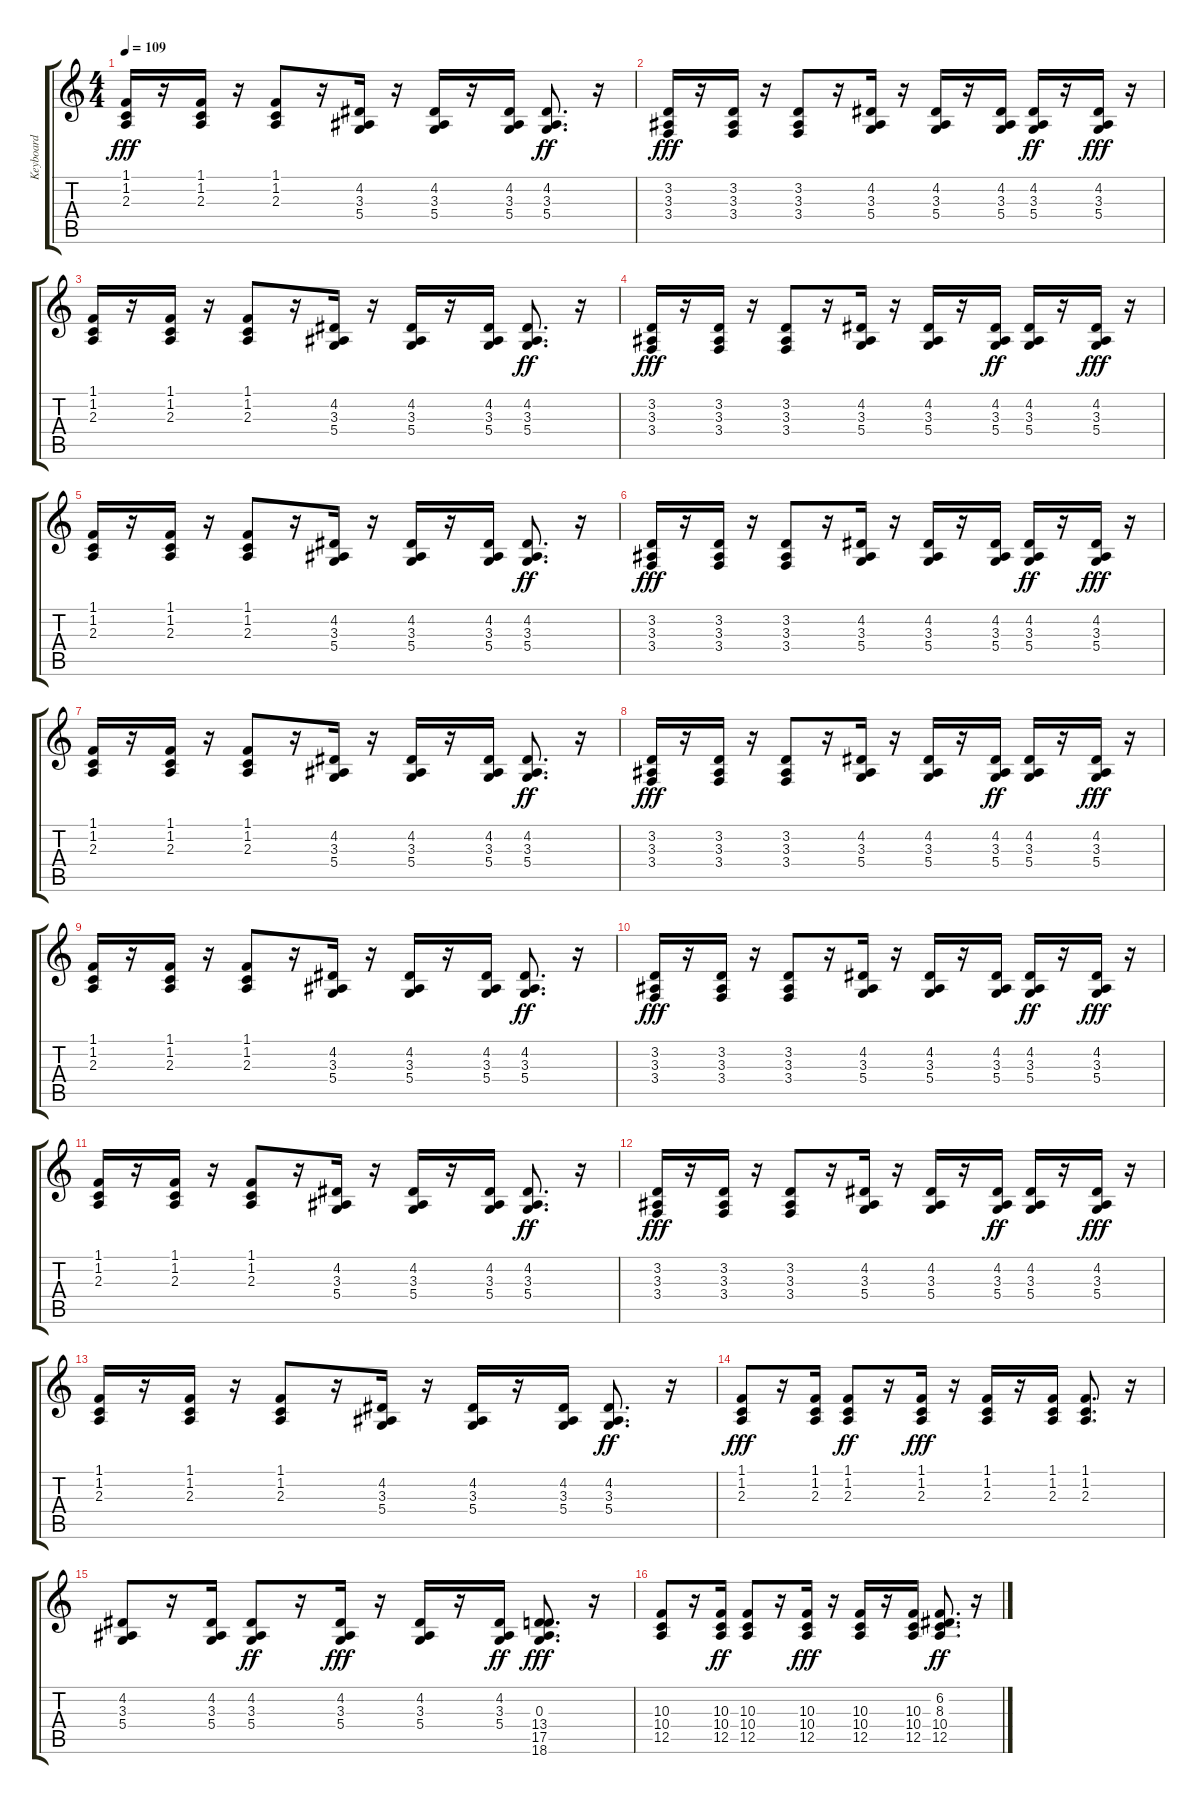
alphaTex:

\track ("Keyboard" "Keyboard") {instrument electricpiano2}
\staff {score tabs}
\tuning (E4 B3 G3 D3 A2 E2) {hide}
\ts (4 4)
\tempo 109
\clef g2
\ks c
(1.1 1.2 2.3).16{dy fff} r.16 (1.1 1.2 2.3).16 r.16 (1.1 1.2 2.3).8 r.16 (4.2 3.3 5.4).16 r.16 (4.2 3.3 5.4).16 r.16 (4.2 3.3 5.4).16 (4.2 3.3 5.4).8{d dy ff} r.16 |
(3.2 3.3 3.4).16{dy fff} r.16 (3.2 3.3 3.4).16 r.16 (3.2 3.3 3.4).8 r.16 (4.2 3.3 5.4).16 r.16 (4.2 3.3 5.4).16 r.16 (4.2 3.3 5.4).16 (4.2 3.3 5.4).16{dy ff} r.16 (4.2 3.3 5.4).16{dy fff} r.16 |
(1.1 1.2 2.3).16 r.16 (1.1 1.2 2.3).16 r.16 (1.1 1.2 2.3).8 r.16 (4.2 3.3 5.4).16 r.16 (4.2 3.3 5.4).16 r.16 (4.2 3.3 5.4).16 (4.2 3.3 5.4).8{d dy ff} r.16 |
(3.2 3.3 3.4).16{dy fff} r.16 (3.2 3.3 3.4).16 r.16 (3.2 3.3 3.4).8 r.16 (4.2 3.3 5.4).16 r.16 (4.2 3.3 5.4).16 r.16 (4.2 3.3 5.4).16{dy ff} (4.2 3.3 5.4).16 r.16 (4.2 3.3 5.4).16{dy fff} r.16 |
(1.1 1.2 2.3).16 r.16 (1.1 1.2 2.3).16 r.16 (1.1 1.2 2.3).8 r.16 (4.2 3.3 5.4).16 r.16 (4.2 3.3 5.4).16 r.16 (4.2 3.3 5.4).16 (4.2 3.3 5.4).8{d dy ff} r.16 |
(3.2 3.3 3.4).16{dy fff} r.16 (3.2 3.3 3.4).16 r.16 (3.2 3.3 3.4).8 r.16 (4.2 3.3 5.4).16 r.16 (4.2 3.3 5.4).16 r.16 (4.2 3.3 5.4).16 (4.2 3.3 5.4).16{dy ff} r.16 (4.2 3.3 5.4).16{dy fff} r.16 |
(1.1 1.2 2.3).16 r.16 (1.1 1.2 2.3).16 r.16 (1.1 1.2 2.3).8 r.16 (4.2 3.3 5.4).16 r.16 (4.2 3.3 5.4).16 r.16 (4.2 3.3 5.4).16 (4.2 3.3 5.4).8{d dy ff} r.16 |
(3.2 3.3 3.4).16{dy fff} r.16 (3.2 3.3 3.4).16 r.16 (3.2 3.3 3.4).8 r.16 (4.2 3.3 5.4).16 r.16 (4.2 3.3 5.4).16 r.16 (4.2 3.3 5.4).16{dy ff} (4.2 3.3 5.4).16 r.16 (4.2 3.3 5.4).16{dy fff} r.16 |
(1.1 1.2 2.3).16 r.16 (1.1 1.2 2.3).16 r.16 (1.1 1.2 2.3).8 r.16 (4.2 3.3 5.4).16 r.16 (4.2 3.3 5.4).16 r.16 (4.2 3.3 5.4).16 (4.2 3.3 5.4).8{d dy ff} r.16 |
(3.2 3.3 3.4).16{dy fff} r.16 (3.2 3.3 3.4).16 r.16 (3.2 3.3 3.4).8 r.16 (4.2 3.3 5.4).16 r.16 (4.2 3.3 5.4).16 r.16 (4.2 3.3 5.4).16 (4.2 3.3 5.4).16{dy ff} r.16 (4.2 3.3 5.4).16{dy fff} r.16 |
(1.1 1.2 2.3).16 r.16 (1.1 1.2 2.3).16 r.16 (1.1 1.2 2.3).8 r.16 (4.2 3.3 5.4).16 r.16 (4.2 3.3 5.4).16 r.16 (4.2 3.3 5.4).16 (4.2 3.3 5.4).8{d dy ff} r.16 |
(3.2 3.3 3.4).16{dy fff} r.16 (3.2 3.3 3.4).16 r.16 (3.2 3.3 3.4).8 r.16 (4.2 3.3 5.4).16 r.16 (4.2 3.3 5.4).16 r.16 (4.2 3.3 5.4).16{dy ff} (4.2 3.3 5.4).16 r.16 (4.2 3.3 5.4).16{dy fff} r.16 |
(1.1 1.2 2.3).16 r.16 (1.1 1.2 2.3).16 r.16 (1.1 1.2 2.3).8 r.16 (4.2 3.3 5.4).16 r.16 (4.2 3.3 5.4).16 r.16 (4.2 3.3 5.4).16 (4.2 3.3 5.4).8{d dy ff} r.16 |
(1.1 1.2 2.3).8{dy fff} r.16 (1.1 1.2 2.3).16 (1.1 1.2 2.3).8{dy ff} r.16 (1.1 1.2 2.3).16{dy fff} r.16 (1.1 1.2 2.3).16 r.16 (1.1 1.2 2.3).16 (1.1 1.2 2.3).8{d} r.16 |
(4.2 3.3 5.4).8 r.16 (4.2 3.3 5.4).16 (4.2 3.3 5.4).8{dy ff} r.16 (4.2 3.3 5.4).16{dy fff} r.16 (4.2 3.3 5.4).16 r.16 (4.2 3.3 5.4).16{dy ff} (0.3 13.4 17.5 18.6).8{d dy fff} r.16 |
(10.3 10.4 12.5).8 r.16 (10.3 10.4 12.5).16{dy ff} (10.3 10.4 12.5).8 r.16 (10.3 10.4 12.5).16{dy fff} r.16 (10.3 10.4 12.5).16 r.16 (10.3 10.4 12.5).16 (6.2 8.3 10.4 12.5).8{d dy ff} r.16
